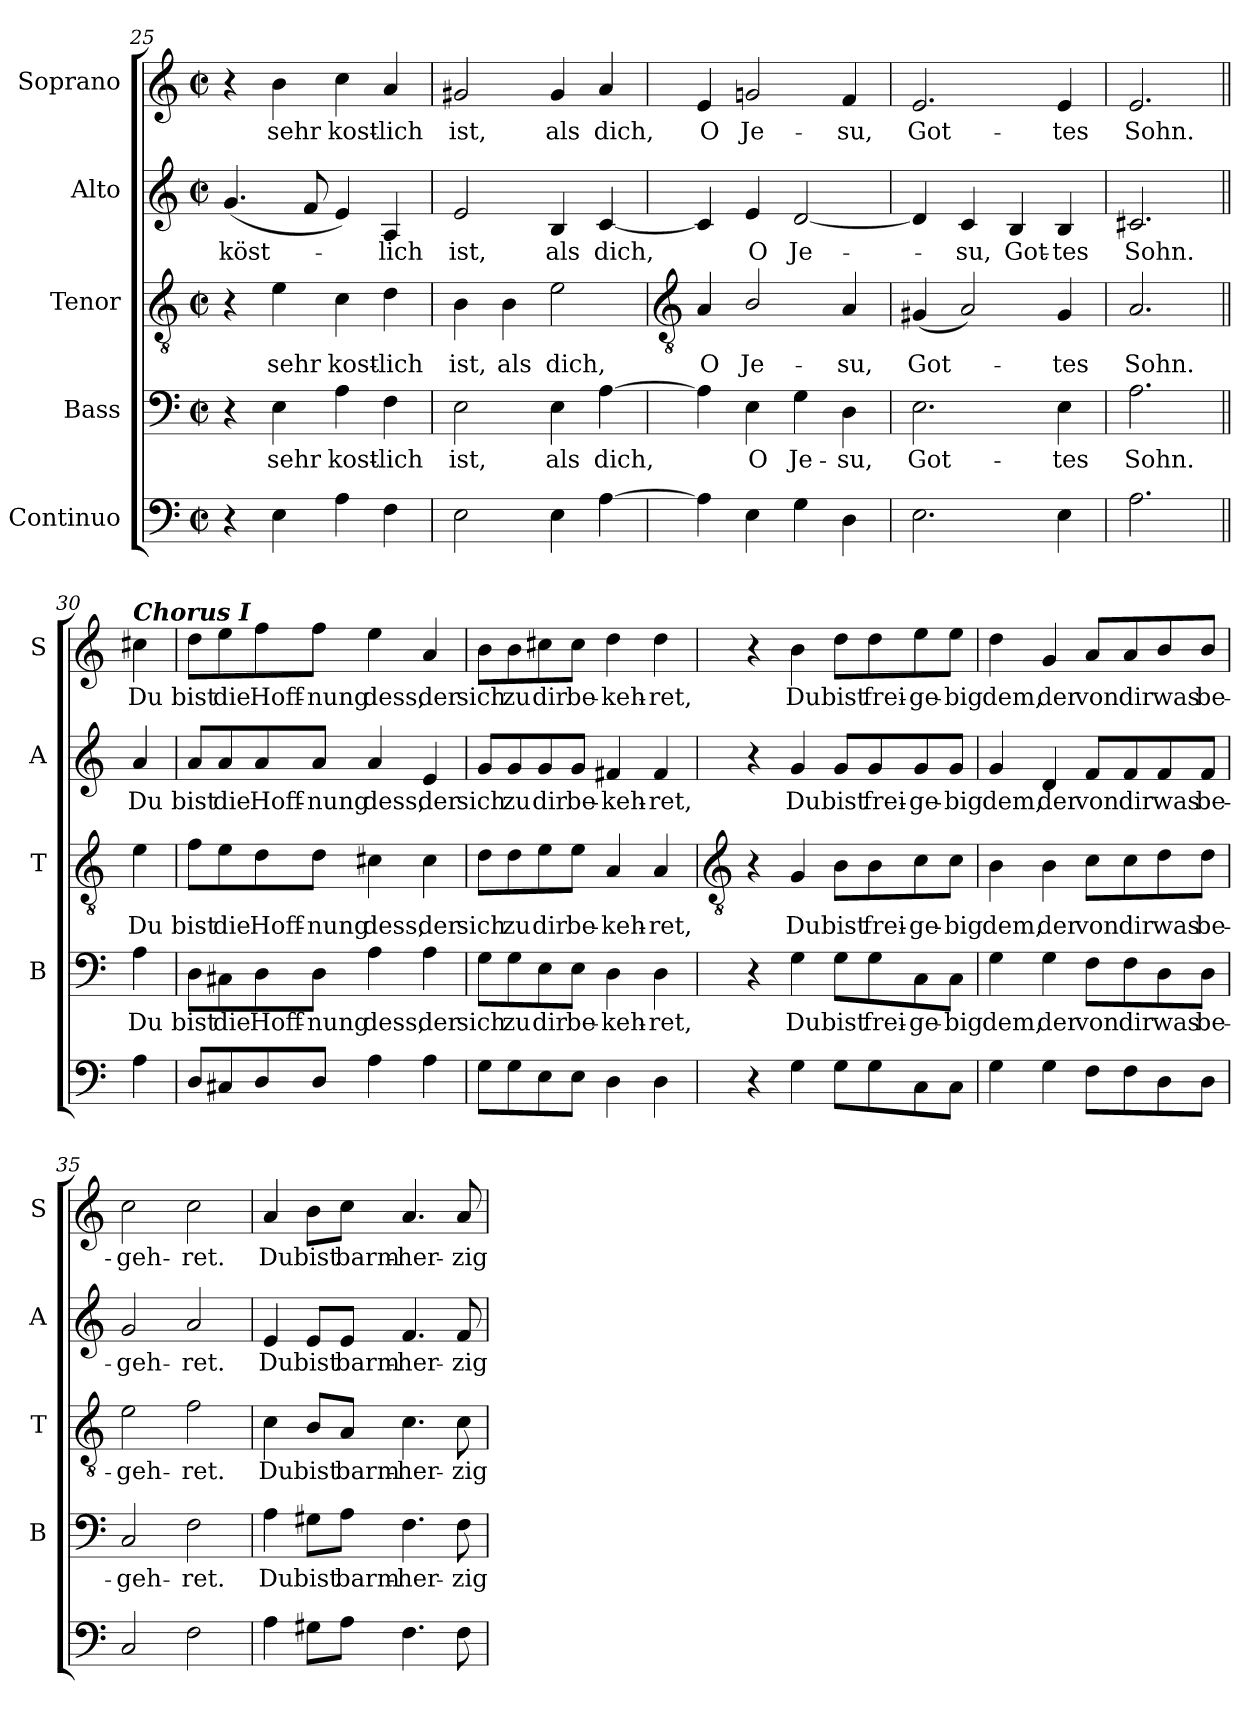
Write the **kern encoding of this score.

**kern	**kern	**text	**kern	**text	**kern	**text	**kern	**text
*part5	*part4	*part4	*part3	*part3	*part2	*part2	*part1	*part1
*staff5	*staff4	*staff4	*staff3	*staff3	*staff2	*staff2	*staff1	*staff1
*I"Continuo	*I"Bass	*	*I"Tenor	*	*I"Alto	*	*I"Soprano	*
*	*I'B	*	*I'T	*	*I'A	*	*I'S	*
*clefF4	*clefF4	*	*clefGv2	*	*clefG2	*	*clefG2	*
*k[]	*k[]	*	*k[]	*	*k[]	*	*k[]	*
*C:	*C:	*	*C:	*	*C:	*	*C:	*
*M2/2	*M2/2	*	*M2/2	*	*M2/2	*	*M2/2	*
*met(c|)	*met(c|)	*	*met(c|)	*	*met(c|)	*	*met(c|)	*
=25	=25	=25	=25	=25	=25	=25	=25	=25
!	!	!	!	!	!	!LO:LY:b	!	!
4r	4r	.	4r	.	(<4.g	köst-	4r	.
!	!	!LO:LY:b	!	!LO:LY:b	!	!	!	!LO:LY:b
4E	4E	sehr	4e	sehr	.	.	4b	sehr
.	.	.	.	.	8f	.	.	.
!	!	!LO:LY:b	!	!LO:LY:b	!	!	!	!LO:LY:b
4A	4A	kost-	4c	kost-	4e)	.	4cc	kost-
!	!	!LO:LY:b	!	!LO:LY:b	!	!LO:LY:b	!	!LO:LY:b
4F	4F	-lich	4d	-lich	4A	lich	4a	-lich
=26	=26	=26	=26	=26	=26	=26	=26	=26
!	!	!LO:LY:b	!	!LO:LY:b	!	!LO:LY:b	!	!LO:LY:b
2E	2E	ist,	4B	ist,	2e	ist,	2g#X	ist,
!	!	!	!	!LO:LY:b	!	!	!	!
.	.	.	4B	als	.	.	.	.
!	!	!LO:LY:b	!	!LO:LY:b	!	!LO:LY:b	!	!LO:LY:b
4E	4E	als	2e	dich,	4B	als	4g#	als
!	!	!LO:LY:b	!	!	!	!LO:LY:b	!	!LO:LY:b
[4A	[4A	dich,	.	.	[4c	dich,	4a	dich,
!!LO:LB:g=z
=27	=27	=27	=27	=27	=27	=27	=27	=27
*	*	*	*clefGv2	*	*	*	*	*
!	!	!	!	!LO:LY:b	!	!	!	!LO:LY:b
4A]	4A]	.	4A	O	4c]	.	4e	O
!	!	!LO:LY:b	!	!LO:LY:b	!	!LO:LY:b	!	!LO:LY:b
4E	4E	O	2B/	Je-	4e	O	2gn	Je-
!	!	!LO:LY:b	!	!	!	!LO:LY:b	!	!
4G	4G	Je-	.	.	[2d	Je-	.	.
!	!	!LO:LY:b	!	!LO:LY:b	!	!	!	!LO:LY:b
4D	4D	-su,	4A	-su,	.	.	4f	-su,
=28	=28	=28	=28	=28	=28	=28	=28	=28
!	!	!LO:LY:b	!	!LO:LY:b	!	!	!	!LO:LY:b
2.E	2.E	Got-	(<4G#X	Got-	4d]	.	2.e	Got-
!	!	!	!	!	!	!LO:LY:b	!	!
.	.	.	2A)	.	4c	su,	.	.
!	!	!	!	!	!	!LO:LY:b	!	!
.	.	.	.	.	4B	Got-	.	.
!	!	!LO:LY:b	!	!LO:LY:b	!	!LO:LY:b	!	!LO:LY:b
4E	4E	-tes	4G#	tes	4B	-tes	4e	-tes
=29	=29	=29	=29	=29	=29	=29	=29	=29
!	!	!LO:LY:b	!	!LO:LY:b	!	!LO:LY:b	!	!LO:LY:b
2.A	2.A	Sohn.	2.A	Sohn.	2.c#X	Sohn.	2.e	Sohn.
=30||	=30||	=30||	=30||	=30||	=30||	=30||	=30||	=30||
!	!	!	!	!	!	!	!LO:TX:a:Bi:t=Chorus I	!
!	!	!LO:LY:b	!	!LO:LY:b	!	!LO:LY:b	!	!LO:LY:b
4A	4A	Du	4e	Du	4a	Du	4cc#X	Du
=31	=31	=31	=31	=31	=31	=31	=31	=31
!	!	!LO:LY:b	!	!LO:LY:b	!	!LO:LY:b	!	!LO:LY:b
8DL	8D\L	bist	8f\L	bist	8a/L	bist	8dd\L	bist
!	!	!LO:LY:b	!	!LO:LY:b	!	!LO:LY:b	!	!LO:LY:b
8C#X	8C#X\	die	8e\	die	8a/	die	8ee\	die
!	!	!LO:LY:b	!	!LO:LY:b	!	!LO:LY:b	!	!LO:LY:b
8D	8D\	Hoff-	8d\	Hoff-	8a/	Hoff-	8ff\	Hoff-
!	!	!LO:LY:b	!	!LO:LY:b	!	!LO:LY:b	!	!LO:LY:b
8DJ	8D\J	-nung	8d\J	-nung	8a/J	-nung	8ff\J	-nung
!	!	!LO:LY:b	!	!LO:LY:b	!	!LO:LY:b	!	!LO:LY:b
4A	4A	dess,	4c#X	dess,	4a	dess,	4ee	dess,
!	!	!LO:LY:b	!	!LO:LY:b	!	!LO:LY:b	!	!LO:LY:b
4A	4A	der	4c#	der	4e	der	4a	der
=32	=32	=32	=32	=32	=32	=32	=32	=32
!	!	!LO:LY:b	!	!LO:LY:b	!	!LO:LY:b	!	!LO:LY:b
8GL	8G\L	sich	8d\L	sich	8g/L	sich	8b\L	sich
!	!	!LO:LY:b	!	!LO:LY:b	!	!LO:LY:b	!	!LO:LY:b
8G	8G\	zu	8d\	zu	8g/	zu	8b\	zu
!	!	!LO:LY:b	!	!LO:LY:b	!	!LO:LY:b	!	!LO:LY:b
8E	8E\	dir	8e\	dir	8g/	dir	8cc#X\	dir
!	!	!LO:LY:b	!	!LO:LY:b	!	!LO:LY:b	!	!LO:LY:b
8EJ	8E\J	be-	8e\J	be-	8g/J	be-	8cc#\J	be-
!	!	!LO:LY:b	!	!LO:LY:b	!	!LO:LY:b	!	!LO:LY:b
4D	4D	-keh-	4A	-keh-	4f#X	-keh-	4dd	-keh-
!	!	!LO:LY:b	!	!LO:LY:b	!	!LO:LY:b	!	!LO:LY:b
4D	4D	-ret,	4A	-ret,	4f#	-ret,	4dd	-ret,
!!LO:LB:g=z
=33	=33	=33	=33	=33	=33	=33	=33	=33
*	*	*	*clefGv2	*	*	*	*	*
4r	4r	.	4r	.	4r	.	4r	.
!	!	!LO:LY:b	!	!LO:LY:b	!	!LO:LY:b	!	!LO:LY:b
4G	4G	Du	4G	Du	4g	Du	4b	Du
!	!	!LO:LY:b	!	!LO:LY:b	!	!LO:LY:b	!	!LO:LY:b
8GL	8G\L	bist	8B\L	bist	8g/L	bist	8dd\L	bist
!	!	!LO:LY:b	!	!LO:LY:b	!	!LO:LY:b	!	!LO:LY:b
8G	8G\	frei-	8B\	frei-	8g/	frei-	8dd\	frei-
!	!	!LO:LY:b	!	!LO:LY:b	!	!LO:LY:b	!	!LO:LY:b
8C	8C\	-ge-	8c\	-ge-	8g/	-ge-	8ee\	-ge-
!	!	!LO:LY:b	!	!LO:LY:b	!	!LO:LY:b	!	!LO:LY:b
8CJ	8C\J	-big	8c\J	-big	8g/J	-big	8ee\J	-big
=34	=34	=34	=34	=34	=34	=34	=34	=34
!	!	!LO:LY:b	!	!LO:LY:b	!	!LO:LY:b	!	!LO:LY:b
4G	4G	dem,	4B	dem,	4g	dem,	4dd	dem,
!	!	!LO:LY:b	!	!LO:LY:b	!	!LO:LY:b	!	!LO:LY:b
4G	4G	der	4B	der	4d	der	4g	der
!	!	!LO:LY:b	!	!LO:LY:b	!	!LO:LY:b	!	!LO:LY:b
8FL	8F\L	von	8c\L	von	8f/L	von	8a/L	von
!	!	!LO:LY:b	!	!LO:LY:b	!	!LO:LY:b	!	!LO:LY:b
8F	8F\	dir	8c\	dir	8f/	dir	8a/	dir
!	!	!LO:LY:b	!	!LO:LY:b	!	!LO:LY:b	!	!LO:LY:b
8D	8D\	was	8d\	was	8f/	was	8b/	was
!	!	!LO:LY:b	!	!LO:LY:b	!	!LO:LY:b	!	!LO:LY:b
8DJ	8D\J	be-	8d\J	be-	8f/J	be-	8b/J	be-
=35	=35	=35	=35	=35	=35	=35	=35	=35
!	!	!LO:LY:b	!	!LO:LY:b	!	!LO:LY:b	!	!LO:LY:b
2C	2C	-geh-	2e	-geh-	2g	-geh-	2cc	-geh-
!	!	!LO:LY:b	!	!LO:LY:b	!	!LO:LY:b	!	!LO:LY:b
2F	2F	-ret.	2f	-ret.	2a	-ret.	2cc	-ret.
=36	=36	=36	=36	=36	=36	=36	=36	=36
!	!	!LO:LY:b	!	!LO:LY:b	!	!LO:LY:b	!	!LO:LY:b
4A	4A	Du	4c	Du	4e	Du	4a	Du
!	!	!LO:LY:b	!	!LO:LY:b	!	!LO:LY:b	!	!LO:LY:b
8G#XL	8G#X\L	bist	8B/L	bist	8e/L	bist	8b\L	bist
!	!	!LO:LY:b	!	!LO:LY:b	!	!LO:LY:b	!	!LO:LY:b
8AJ	8A\J	barm-	8A/J	barm-	8e/J	barm-	8cc\J	barm-
!	!	!LO:LY:b	!	!LO:LY:b	!	!LO:LY:b	!	!LO:LY:b
4.F	4.F	-her-	4.c	-her-	4.f	-her-	4.a	-her-
!	!	!LO:LY:b	!	!LO:LY:b	!	!LO:LY:b	!	!LO:LY:b
8F	8F	-zig	8c	-zig	8f	-zig	8a	-zig
=	=	=	=	=	=	=	=	=
*-	*-	*-	*-	*-	*-	*-	*-	*-
